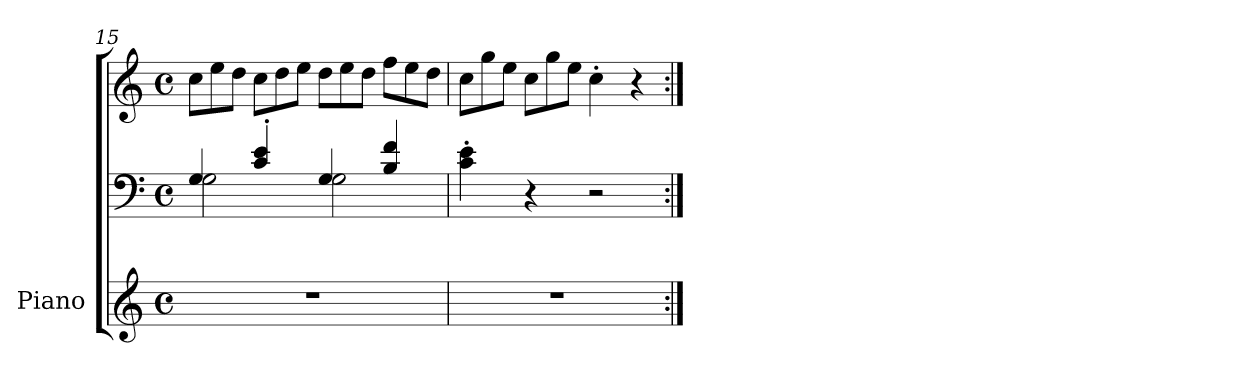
**kern	**kern	**kern
*part1	*part1	*part1
*staff3	*staff2	*staff1
*I"Piano	*	*
*I'Pno	*	*
*clefG2	*clefF4	*clefG2
*k[]	*k[]	*k[]
*M4/4	*M4/4	*M4/4
*met(c)	*met(c)	*met(c)
=15	=15	=15
*	*^	*
*	*	*	*Xtuplet
1r	4G/	2G\	12cc\L
.	.	.	12ee\
.	.	.	12dd\J
.	4c/' 4e/'	.	12cc\L
.	.	.	12dd\
.	.	.	12ee\J
.	4G/	2G\	12dd\L
.	.	.	12ee\
.	.	.	12dd\J
.	4B/ 4f/	.	12ff\L
.	.	.	12ee\
.	.	.	12dd\J
*	*v	*v	*
=16	=16	=16
1r	4c\' 4e\'	12cc\L
.	.	12gg\
.	.	12ee\J
.	4r	12cc\L
.	.	12gg\
.	.	12ee\J
.	2r	4cc'\
.	.	4r
=:|!	=:|!	=:|!
*-	*-	*-
